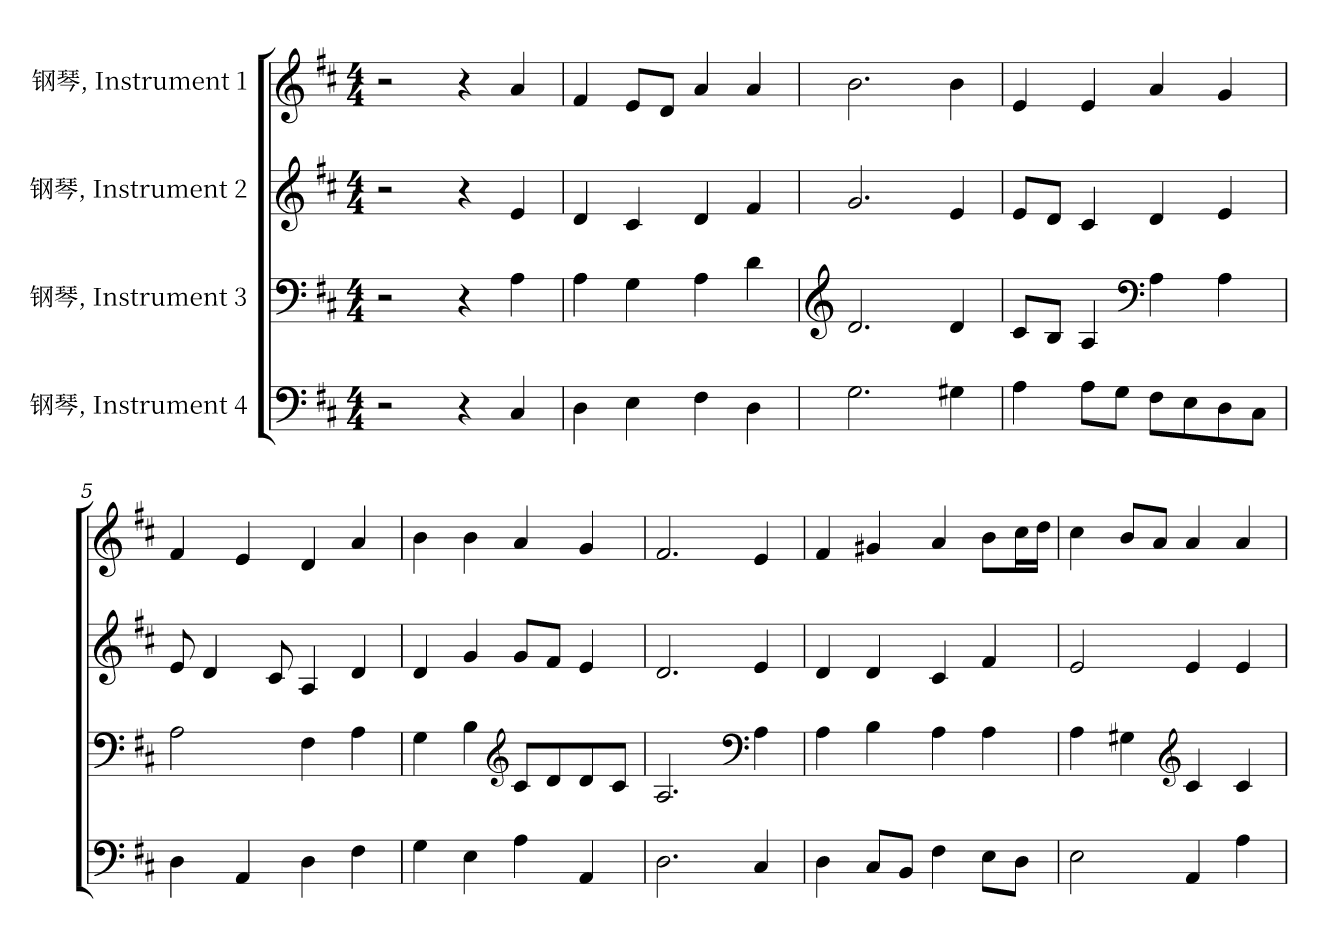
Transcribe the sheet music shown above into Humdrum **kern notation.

**kern	**kern	**kern	**kern
*part4	*part3	*part2	*part1
*staff4	*staff3	*staff2	*staff1
*I"钢琴, Instrument 4	*I"钢琴, Instrument 3	*I"钢琴, Instrument 2	*I"钢琴, Instrument 1
*clefF4	*clefF4	*clefG2	*clefG2
*k[f#c#]	*k[f#c#]	*k[f#c#]	*k[f#c#]
*M4/4	*M4/4	*M4/4	*M4/4
*MM96	*MM96	*MM96	*MM96
=1	=1	=1	=1
2r	2r	2r	2r
4r	4r	4r	4r
4C#/	4A\	4e/	4a/
=2	=2	=2	=2
4D\	4A\	4d/	4f#/
4E\	4G\	4c#/	8e/L
.	.	.	8d/J
4F#\	4A\	4d/	4a/
4D\	4d\	4f#/	4a/
=3	=3	=3	=3
*	*clefG2	*	*
2.G\	2.d/	2.g/	2.b\
4G#X\	4d/	4e/	4b\
=4	=4	=4	=4
4A\	8c#/L	8e/L	4e/
.	8B/J	8d/J	.
8A\L	4A/	4c#/	4e/
8G\J	.	.	.
*	*clefF4	*	*
8F#\L	4A\	4d/	4a/
8E\	.	.	.
8D\	4A\	4e/	4g/
8C#\J	.	.	.
=5	=5	=5	=5
4D\	2A\	8e/	4f#/
.	.	4d/	.
4AA/	.	.	4e/
.	.	8c#/	.
4D\	4F#\	4A/	4d/
4F#\	4A\	4d/	4a/
!!LO:LB:g=z
=6	=6	=6	=6
4G\	4G\	4d/	4b\
4E\	4B\	4g/	4b\
*	*clefG2	*	*
4A\	8c#/L	8g/L	4a/
.	8d/	8f#/J	.
4AA/	8d/	4e/	4g/
.	8c#/J	.	.
=7	=7	=7	=7
2.D\	2.A/	2.d/	2.f#/
*	*clefF4	*	*
4C#/	4A\	4e/	4e/
=8	=8	=8	=8
4D\	4A\	4d/	4f#/
8C#/L	4B\	4d/	4g#X/
8BB/J	.	.	.
4F#\	4A\	4c#/	4a/
8E\L	4A\	4f#/	8b\L
8D\J	.	.	16cc#\L
.	.	.	16dd\JJ
=9	=9	=9	=9
2E\	4A\	2e/	4cc#\
.	4G#X\	.	8b/L
.	.	.	8a/J
*	*clefG2	*	*
4AA/	4c#/	4e/	4a/
4A\	4c#/	4e/	4a/
=	=	=	=
*-	*-	*-	*-
